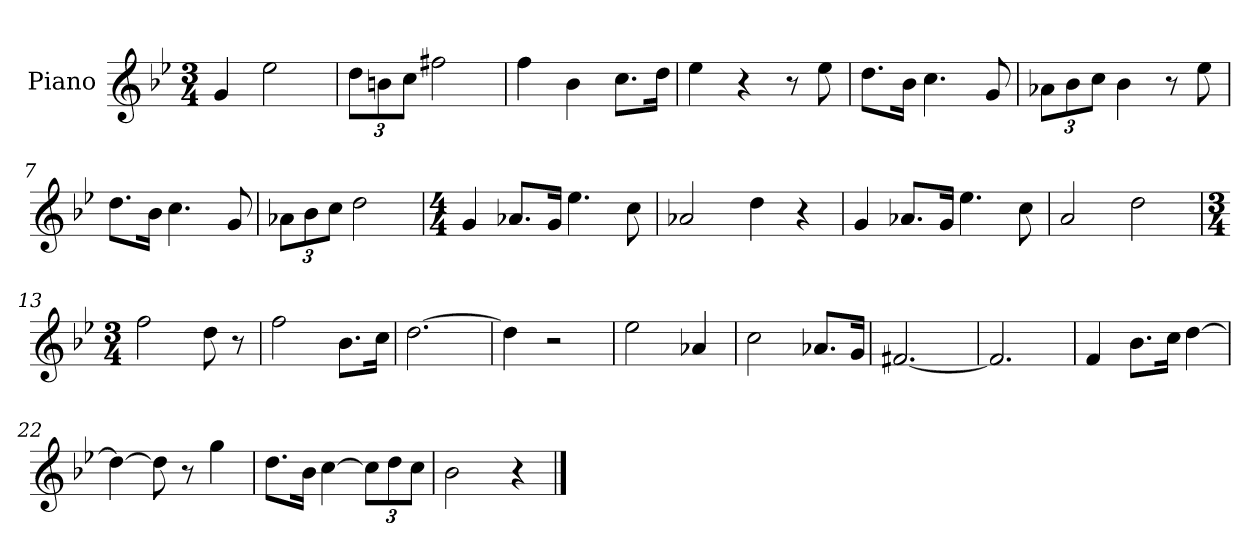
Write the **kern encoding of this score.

**kern
*part1
*staff1
*I"Piano
*I'Pno
*clefG2
*k[b-e-]
*B-:
*M3/4
=1
4g/
2ee-\
=2
12dd\L
12bn\
12cc\J
2ff#X\
=3
4ff\
4b-\
8.cc\L
16dd\Jk
=4
4ee-\
4r
8r
8ee-\
=5
8.dd\L
16b-\Jk
4.cc\
8g/
=6
12a-X\L
12b-\
12cc\J
4b-\
8r
8ee-\
=7
8.dd\L
16b-\Jk
4.cc\
8g/
=8
12a-X\L
12b-\
12cc\J
2dd\
=9
*M4/4
4g/
8.a-X/L
16g/Jk
4.ee-\
8cc\
=10
2a-X/
4dd\
4r
=11
4g/
8.a-X/L
16g/Jk
4.ee-\
8cc\
=12
2a/
2dd\
=13
*M3/4
2ff\
8dd\
8r
=14
2ff\
8.b-\L
16cc\Jk
=15
[2.dd\
=16
4dd\]
2r
=17
2ee-\
4a-X/
=18
2cc\
8.a-X/L
16g/Jk
=19
[2.f#X/
=20
2.f#/]
=21
4f/
8.b-\L
16cc\Jk
[4dd\
=22
4dd\_
8dd\]
8r
4gg\
=23
8.dd\L
16b-\Jk
[4cc\
12cc\L]
12dd\
12cc\J
=24
2b-\
4r
==
*-
